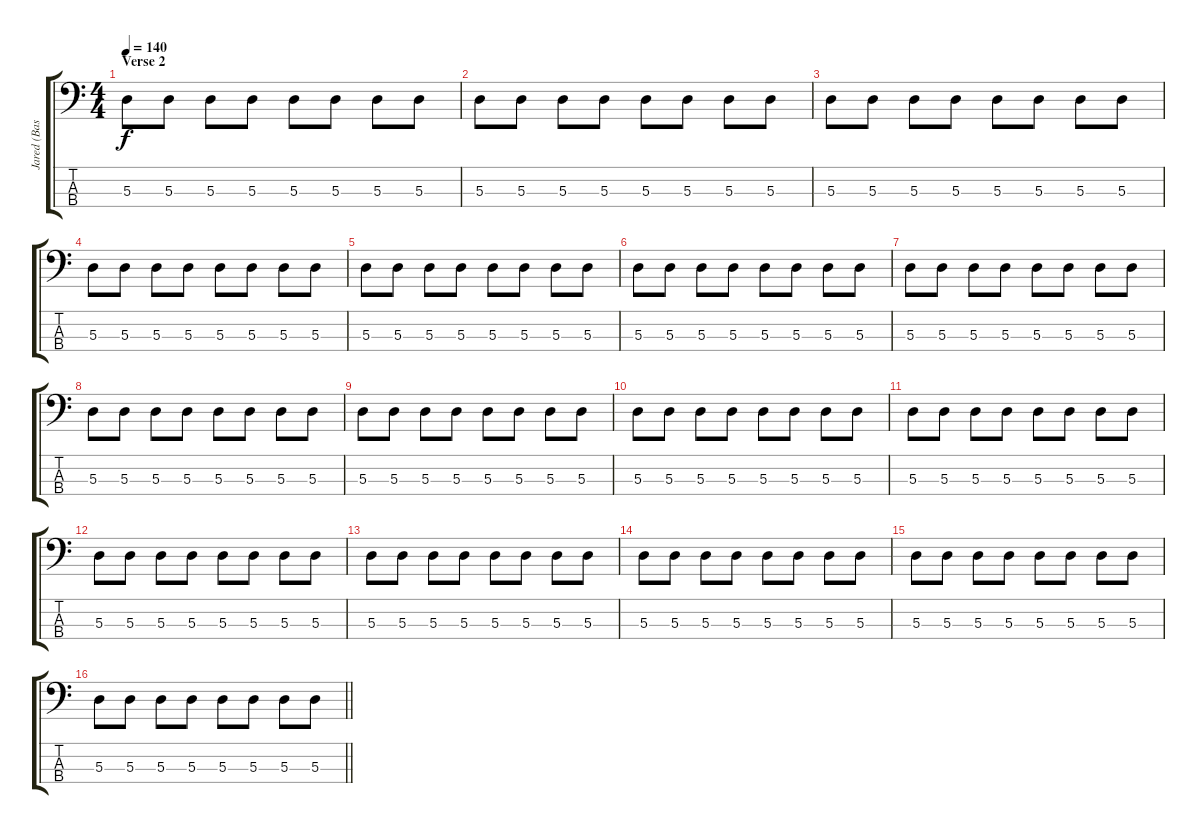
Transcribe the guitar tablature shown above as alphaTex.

\track ("Jared (Bass)" "Jared (Bas") {instrument electricbasspick}
\staff {score tabs}
\tuning (G2 D2 A1 E1) {hide}
\ts (4 4)
\section ("" "Verse 2")
\tempo 140
\clef f4
\ks c
5.3.8{dy f} 5.3.8 5.3.8 5.3.8 5.3.8 5.3.8 5.3.8 5.3.8 |
5.3.8 5.3.8 5.3.8 5.3.8 5.3.8 5.3.8 5.3.8 5.3.8 |
5.3.8 5.3.8 5.3.8 5.3.8 5.3.8 5.3.8 5.3.8 5.3.8 |
5.3.8 5.3.8 5.3.8 5.3.8 5.3.8 5.3.8 5.3.8 5.3.8 |
5.3.8 5.3.8 5.3.8 5.3.8 5.3.8 5.3.8 5.3.8 5.3.8 |
5.3.8 5.3.8 5.3.8 5.3.8 5.3.8 5.3.8 5.3.8 5.3.8 |
5.3.8 5.3.8 5.3.8 5.3.8 5.3.8 5.3.8 5.3.8 5.3.8 |
5.3.8 5.3.8 5.3.8 5.3.8 5.3.8 5.3.8 5.3.8 5.3.8 |
5.3.8 5.3.8 5.3.8 5.3.8 5.3.8 5.3.8 5.3.8 5.3.8 |
5.3.8 5.3.8 5.3.8 5.3.8 5.3.8 5.3.8 5.3.8 5.3.8 |
5.3.8 5.3.8 5.3.8 5.3.8 5.3.8 5.3.8 5.3.8 5.3.8 |
5.3.8 5.3.8 5.3.8 5.3.8 5.3.8 5.3.8 5.3.8 5.3.8 |
5.3.8 5.3.8 5.3.8 5.3.8 5.3.8 5.3.8 5.3.8 5.3.8 |
5.3.8 5.3.8 5.3.8 5.3.8 5.3.8 5.3.8 5.3.8 5.3.8 |
5.3.8 5.3.8 5.3.8 5.3.8 5.3.8 5.3.8 5.3.8 5.3.8 |
\barLineRight lightlight
5.3.8 5.3.8 5.3.8 5.3.8 5.3.8 5.3.8 5.3.8 5.3.8
